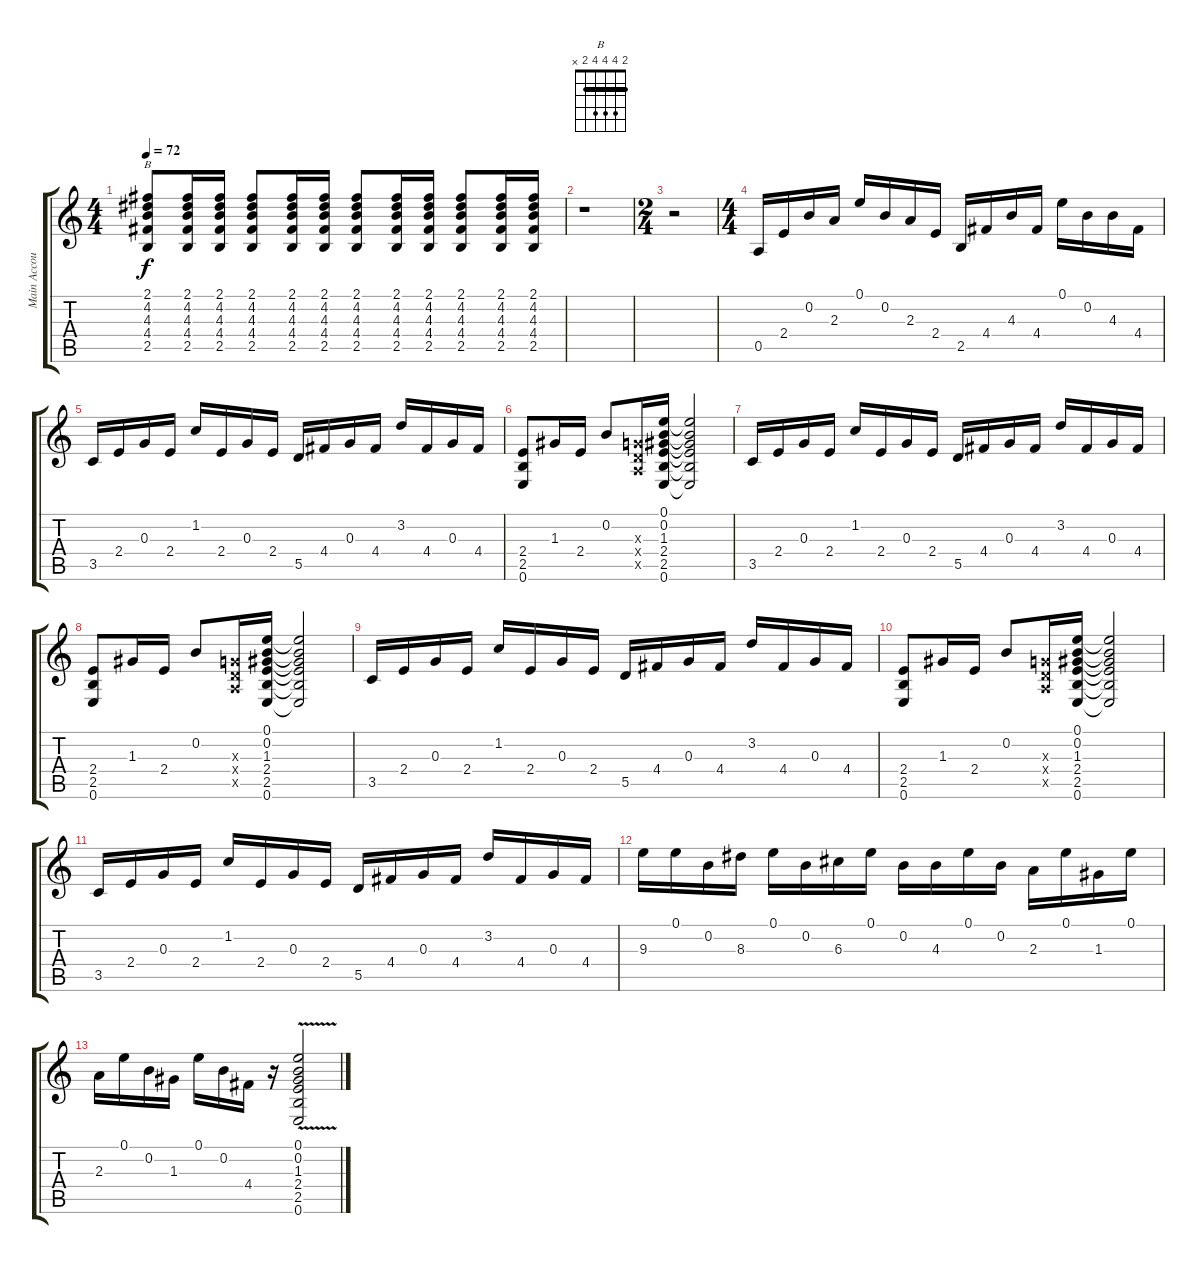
\track ("Main Accoustic" "Main Accou") {instrument acousticguitarnylon}
\staff {score tabs}
\tuning (E4 B3 G3 D3 A2 E2) {hide}
\chord ("B" 2 4 4 4 2 x) {barre 2}
\ts (4 4)
\tempo 72
\clef g2
\ks c
(2.1 4.2 4.3 4.4 2.5).8{ch "B" dy f} (2.1 4.2 4.3 4.4 2.5).16 (2.1 4.2 4.3 4.4 2.5).16 (2.1 4.2 4.3 4.4 2.5).8 (2.1 4.2 4.3 4.4 2.5).16 (2.1 4.2 4.3 4.4 2.5).16 (2.1 4.2 4.3 4.4 2.5).8 (2.1 4.2 4.3 4.4 2.5).16 (2.1 4.2 4.3 4.4 2.5).16 (2.1 4.2 4.3 4.4 2.5).8 (2.1 4.2 4.3 4.4 2.5).16 (2.1 4.2 4.3 4.4 2.5).16 |
r.1 |
\ts (2 4)
r.2 |
\ts (4 4)
0.5.16 2.4.16 0.2.16 2.3.16 0.1.16 0.2.16 2.3.16 2.4.16 2.5.16 4.4.16 4.3.16 4.4.16 0.1.16 0.2.16 4.3.16 4.4.16 |
3.5.16 2.4.16 0.3.16 2.4.16 1.2.16 2.4.16 0.3.16 2.4.16 5.5.16 4.4.16 0.3.16 4.4.16 3.2.16 4.4.16 0.3.16 4.4.16 |
(2.4 2.5 0.6).8 1.3.16 2.4.16 0.2.8 (0.3{x} 0.4{x} 0.5{x}).16 (0.1 0.2 1.3 2.4 2.5 0.6).16 (0.1{t} 0.2{t} 1.3{t} 2.4{t} 2.5{t} 0.6{t}).2 |
3.5.16 2.4.16 0.3.16 2.4.16 1.2.16 2.4.16 0.3.16 2.4.16 5.5.16 4.4.16 0.3.16 4.4.16 3.2.16 4.4.16 0.3.16 4.4.16 |
(2.4 2.5 0.6).8 1.3.16 2.4.16 0.2.8 (0.3{x} 0.4{x} 0.5{x}).16 (0.1 0.2 1.3 2.4 2.5 0.6).16 (0.1{t} 0.2{t} 1.3{t} 2.4{t} 2.5{t} 0.6{t}).2 |
3.5.16 2.4.16 0.3.16 2.4.16 1.2.16 2.4.16 0.3.16 2.4.16 5.5.16 4.4.16 0.3.16 4.4.16 3.2.16 4.4.16 0.3.16 4.4.16 |
(2.4 2.5 0.6).8 1.3.16 2.4.16 0.2.8 (0.3{x} 0.4{x} 0.5{x}).16 (0.1 0.2 1.3 2.4 2.5 0.6).16 (0.1{t} 0.2{t} 1.3{t} 2.4{t} 2.5{t} 0.6{t}).2 |
3.5.16 2.4.16 0.3.16 2.4.16 1.2.16 2.4.16 0.3.16 2.4.16 5.5.16 4.4.16 0.3.16 4.4.16 3.2.16 4.4.16 0.3.16 4.4.16 |
9.3.16 0.1.16 0.2.16 8.3.16 0.1.16 0.2.16 6.3.16 0.1.16 0.2.16 4.3.16 0.1.16 0.2.16 2.3.16 0.1.16 1.3.16 0.1.16 |
2.3.16 0.1.16 0.2.16 1.3.16 0.1.16 0.2.16 4.4.16 r.16 (0.1{v} 0.2{v} 1.3{v} 2.4{v} 2.5{v} 0.6{v}).2
